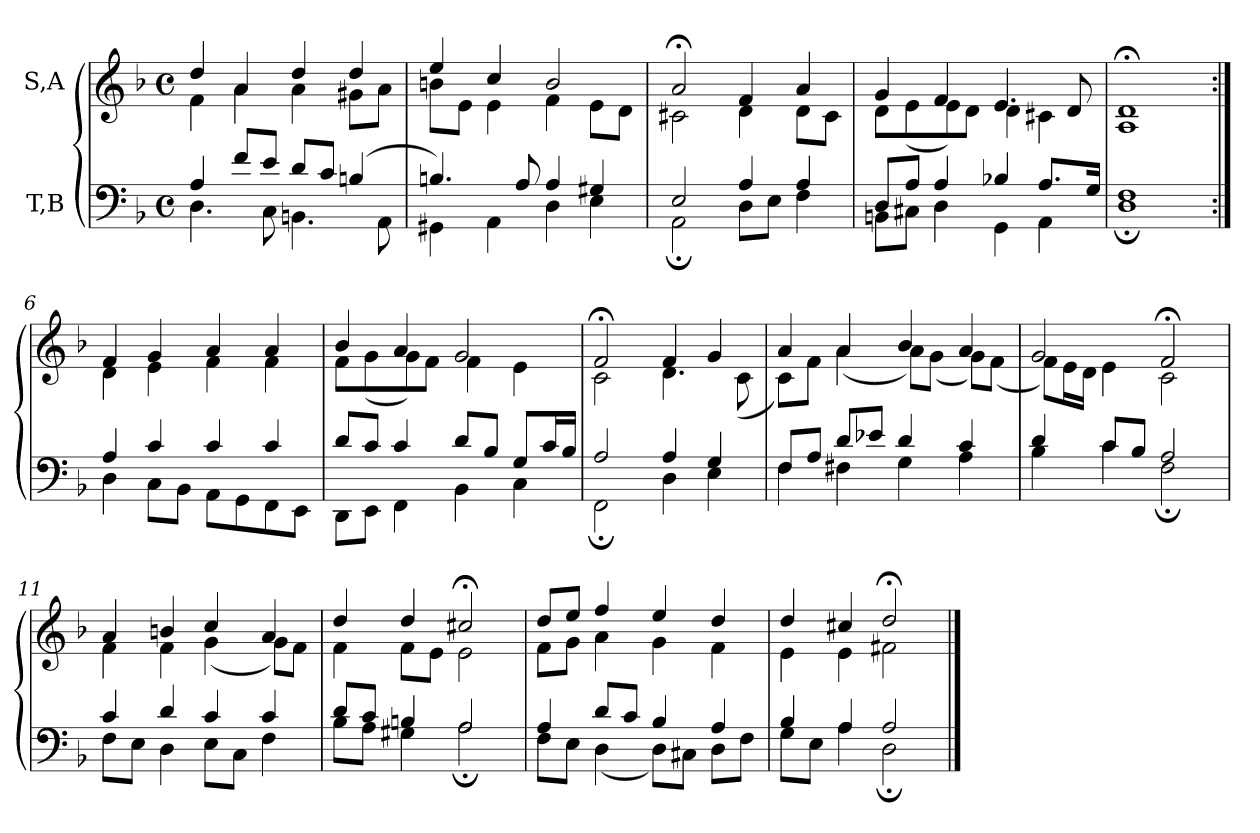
**kern	**kern
*part2	*part1
*staff2	*staff1
*I"T,B	*I"S,A
*clefF4	*clefG2
*k[b-]	*k[b-]
*M4/4	*M4/4
*met(c)	*met(c)
=1	=1
*^	*^
4A	4.D	4dd	4f
8fL	.	4a	4a
8eJ	8C	.	.
8dL	4.BBn	4dd	4a
8cJ	.	.	.
(>4Bn	.	4dd	8g#XL
.	8AA	.	8aJ
=2	=2	=2	=2
4.Bn)	4GG#X	4ee	8bnL
.	.	.	8eJ
.	4AA	4cc	4e
8A	.	.	.
4A	4D	2b	4f
4G#X	4E	.	8eL
.	.	.	8dJ
=3	=3	=3	=3
2E	2AA;	2a;<	2c#X
4A	8DL	4f	4d
.	8EJ	.	.
4A	4F	4a	8dL
.	.	.	8c#J
=4	=4	=4	=4
8DL	8BBnL	4g	8dL
8AJ	8C#XJ	.	(<8e
4A	4D	4f	8e)
.	.	.	8dJ
4B-X	4GG	4.e	4d
8.AL	4AA	.	4c#X
.	.	8d	.
16GJk	.	.	.
=5	=5	=5	=5
1F	1D;	1d;<	1A
=6:|!	=6:|!	=6:|!	=6:|!
4A	4D	4f	4d
4c	8CL	4g	4e
.	8BB-J	.	.
4c	8AAL	4a	4f
.	8GG	.	.
4c	8FF	4a	4f
.	8EEJ	.	.
=7	=7	=7	=7
8dL	8DDL	4b-	8fL
8cJ	8EEJ	.	(<8g
4c	4FF	4a	8g)
.	.	.	8fJ
8dL	4BB-	2g	4f
8B-J	.	.	.
8GL	4C	.	4e
16cL	.	.	.
16B-JJ	.	.	.
=8	=8	=8	=8
2A	2FF;	2f;<	2c
4A	4D	4f	4.d
4G	4E	4g	.
.	.	.	(<8c
=9	=9	=9	=9
8FL	4F	4a	8cL)
8AJ	.	.	8fJ
8dL	4F#X	4a	(<4a
8e-XJ	.	.	.
4d	4G	4b-	8aL)
.	.	.	(<8gJ
4c	4A	4a	8gL)
.	.	.	(<8fJ
=10	=10	=10	=10
4d	4B-	2g	8fL)
.	.	.	16eL
.	.	.	16dJJ
8cL	4c	.	4e
8B-J	.	.	.
2A	2F;	2f;<	2c
=11	=11	=11	=11
4c	8FL	4a	4f
.	8EJ	.	.
4d	4D	4bn	4f
4c	8EL	4cc	(<4g
.	8CJ	.	.
4c	4F	4a	8gL)
.	.	.	8fJ
=12	=12	=12	=12
8dL	8B-L	4dd	4f
8cJ	8AJ	.	.
4Bn	4G#X	4dd	8fL
.	.	.	8eJ
2A	2A;	2cc#X;<	2e
=13	=13	=13	=13
4A	8FL	8ddL	8fL
.	8EJ	8eeJ	8gJ
8dL	(<4D	4ff	4a
8cJ	.	.	.
4B-	8DL)	4ee	4g
.	8C#XJ	.	.
4A	8DL	4dd	4f
.	8FJ	.	.
=14	=14	=14	=14
4B-	8GL	4dd	4e
.	8EJ	.	.
4A	4A	4cc#X	4e
2A	2D;	2dd;<	2f#X
*v	*v	*	*
*	*v	*v
==	==
*-	*-
